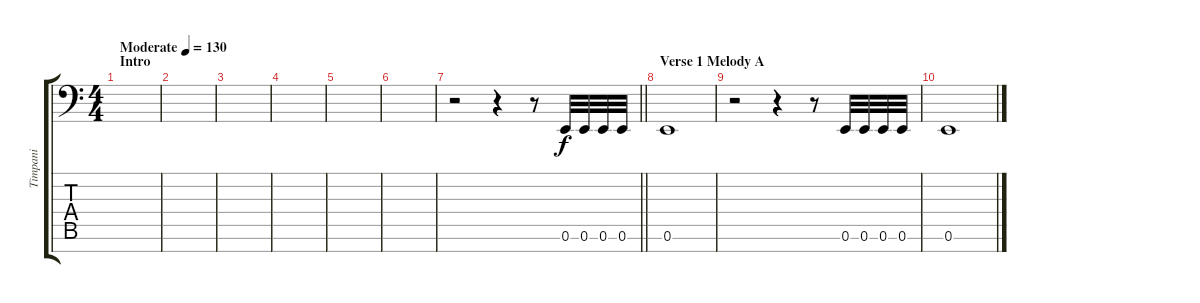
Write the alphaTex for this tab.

\track ("Timpani " "Timpani ") {instrument timpani}
\staff {score tabs}
\tuning (E4 B3 G3 D3 A2 E2 C-1) {hide}
\ts (4 4)
\section ("" "Intro")
\tempo (130 "Moderate")
\clef f4
\ks c
|
|
|
|
|
|
\barLineRight lightlight
r.2 r.4 r.8 0.6.32 0.6.32 0.6.32 0.6.32 |
\section ("" "Verse 1 Melody A")
0.6.1 |
r.2 r.4 r.8 0.6.32 0.6.32 0.6.32 0.6.32 |
0.6.1
